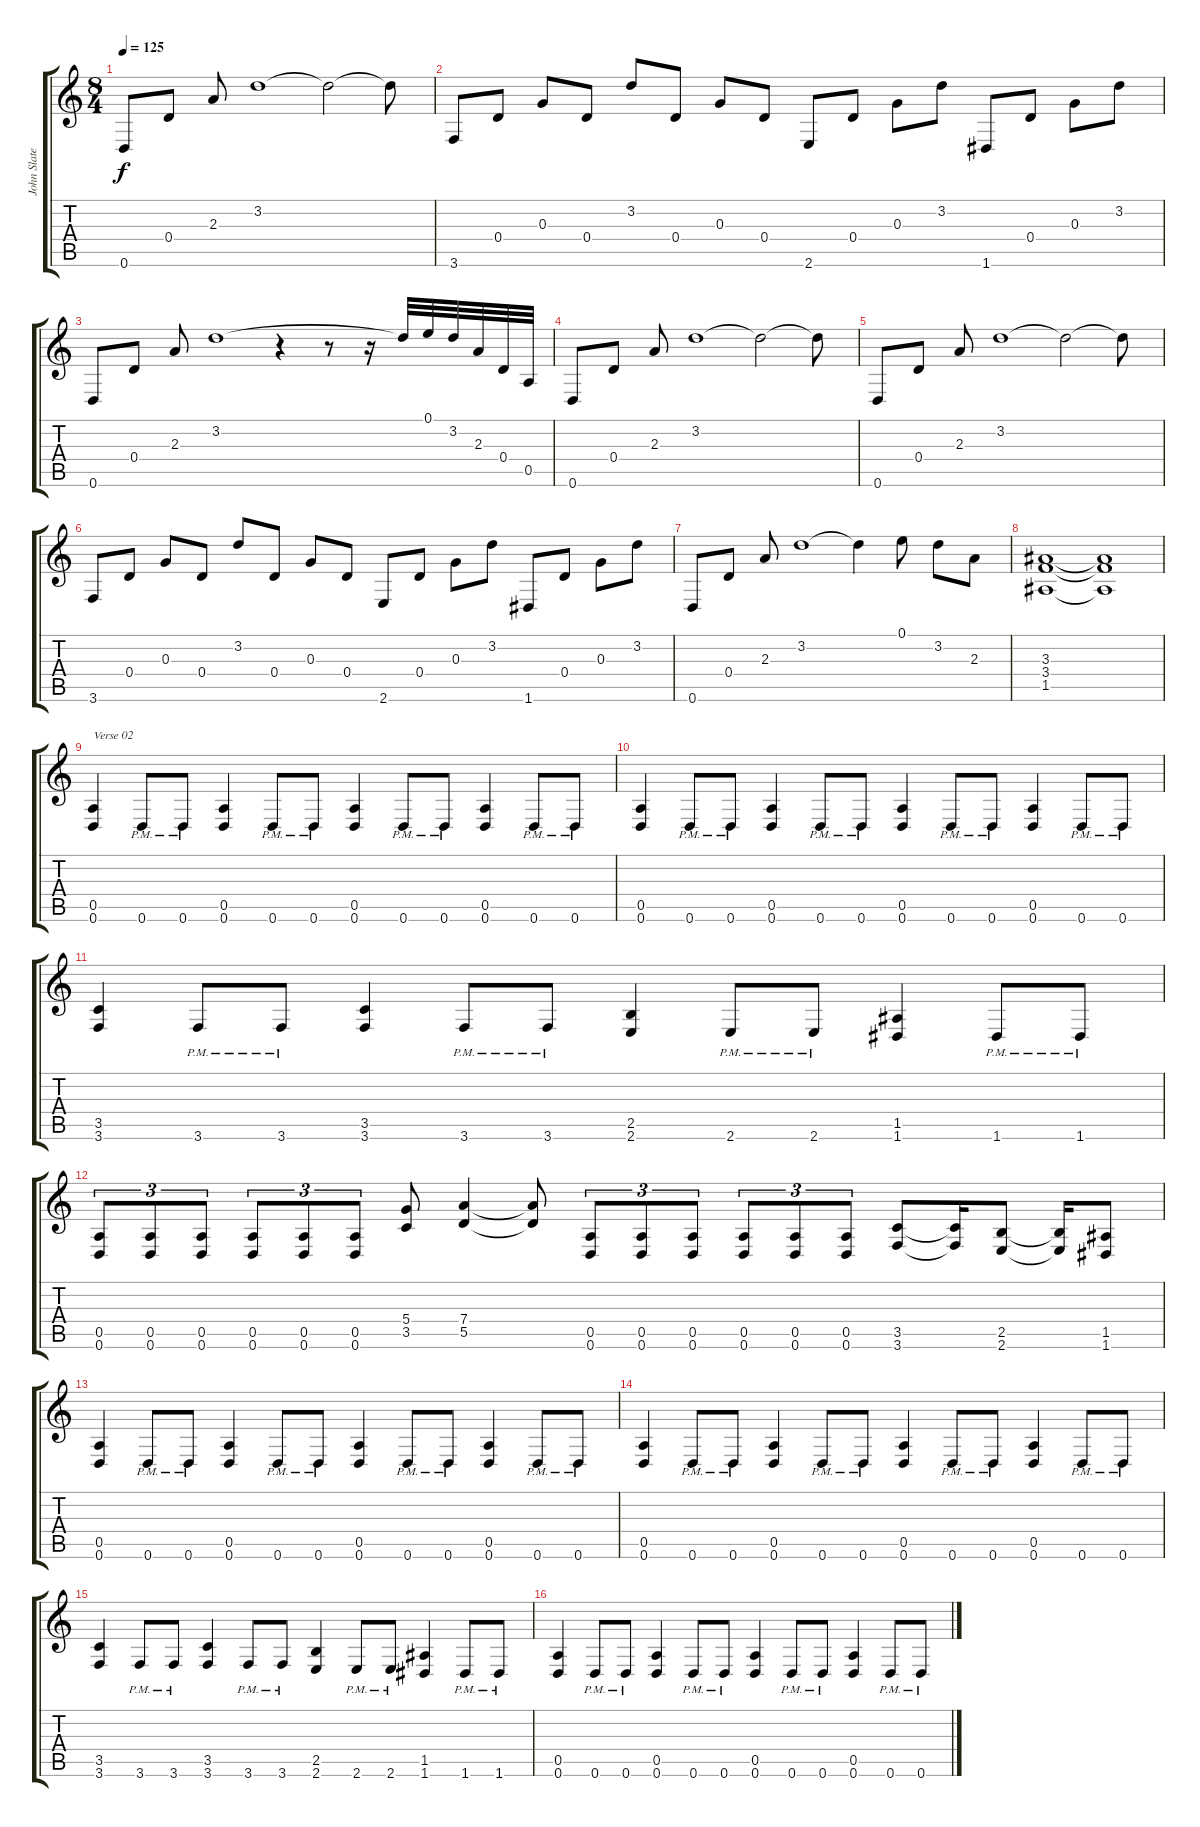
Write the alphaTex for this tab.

\track ("John Slater" "John Slate") {instrument electricguitarclean}
\staff {score tabs}
\tuning (E4 B3 G3 D3 A2 D2) {hide}
\ts (8 4)
\tempo 125
\clef g2
\ks c
0.6.8{dy f} 0.4.8 2.3.8 3.2.1 3.2{t}.2 3.2{t}.8 |
3.6.8 0.4.8 0.3.8 0.4.8 3.2.8 0.4.8 0.3.8 0.4.8 2.6.8 0.4.8 0.3.8 3.2.8 1.6.8 0.4.8 0.3.8 3.2.8 |
0.6.8 0.4.8 2.3.8 3.2.1 r.4 r.8 r.16 3.2{t}.32 0.1.32 3.2.32 2.3.32 0.4.32 0.5.32 |
0.6.8 0.4.8 2.3.8 3.2.1 3.2{t}.2 3.2{t}.8 |
0.6.8 0.4.8 2.3.8 3.2.1 3.2{t}.2 3.2{t}.8 |
3.6.8 0.4.8 0.3.8 0.4.8 3.2.8 0.4.8 0.3.8 0.4.8 2.6.8 0.4.8 0.3.8 3.2.8 1.6.8 0.4.8 0.3.8 3.2.8 |
0.6.8 0.4.8 2.3.8 3.2.1 3.2{t}.4 0.1.8 3.2.8 2.3.8 |
(3.3 3.4 1.5).1 (3.3{t} 3.4{t} 1.5{t}).1 |
(0.5 0.6).4{txt "Verse 02" instrument distortionguitar} 0.6{pm}.8 0.6{pm}.8 (0.5 0.6).4 0.6{pm}.8 0.6{pm}.8 (0.5 0.6).4 0.6{pm}.8 0.6{pm}.8 (0.5 0.6).4 0.6{pm}.8 0.6{pm}.8 |
(0.5 0.6).4{instrument distortionguitar} 0.6{pm}.8 0.6{pm}.8 (0.5 0.6).4 0.6{pm}.8 0.6{pm}.8 (0.5 0.6).4 0.6{pm}.8 0.6{pm}.8 (0.5 0.6).4 0.6{pm}.8 0.6{pm}.8 |
(3.5 3.6).4{instrument distortionguitar} 3.6{pm}.8 3.6{pm}.8 (3.5 3.6).4 3.6{pm}.8 3.6{pm}.8 (2.5 2.6).4 2.6{pm}.8 2.6{pm}.8 (1.5 1.6).4 1.6{pm}.8 1.6{pm}.8 |
(0.5 0.6).8{tu (3 2) instrument distortionguitar} (0.5 0.6).8{tu (3 2)} (0.5 0.6).8{tu (3 2)} (0.5 0.6).8{tu (3 2)} (0.5 0.6).8{tu (3 2)} (0.5 0.6).8{tu (3 2)} (5.4 3.5).8 (7.4 5.5).4 (7.4{t} 5.5{t}).8 (0.5 0.6).8{tu (3 2)} (0.5 0.6).8{tu (3 2)} (0.5 0.6).8{tu (3 2)} (0.5 0.6).8{tu (3 2)} (0.5 0.6).8{tu (3 2)} (0.5 0.6).8{tu (3 2)} (3.5 3.6).8 (3.5{t} 3.6{t}).16 (2.5 2.6).8 (2.5{t} 2.6{t}).16 (1.5 1.6).8 |
(0.5 0.6).4{instrument distortionguitar} 0.6{pm}.8 0.6{pm}.8 (0.5 0.6).4 0.6{pm}.8 0.6{pm}.8 (0.5 0.6).4 0.6{pm}.8 0.6{pm}.8 (0.5 0.6).4 0.6{pm}.8 0.6{pm}.8 |
(0.5 0.6).4{instrument distortionguitar} 0.6{pm}.8 0.6{pm}.8 (0.5 0.6).4 0.6{pm}.8 0.6{pm}.8 (0.5 0.6).4 0.6{pm}.8 0.6{pm}.8 (0.5 0.6).4 0.6{pm}.8 0.6{pm}.8 |
(3.5 3.6).4{instrument distortionguitar} 3.6{pm}.8 3.6{pm}.8 (3.5 3.6).4 3.6{pm}.8 3.6{pm}.8 (2.5 2.6).4 2.6{pm}.8 2.6{pm}.8 (1.5 1.6).4 1.6{pm}.8 1.6{pm}.8 |
(0.5 0.6).4{instrument distortionguitar} 0.6{pm}.8 0.6{pm}.8 (0.5 0.6).4 0.6{pm}.8 0.6{pm}.8 (0.5 0.6).4 0.6{pm}.8 0.6{pm}.8 (0.5 0.6).4 0.6{pm}.8 0.6{pm}.8
